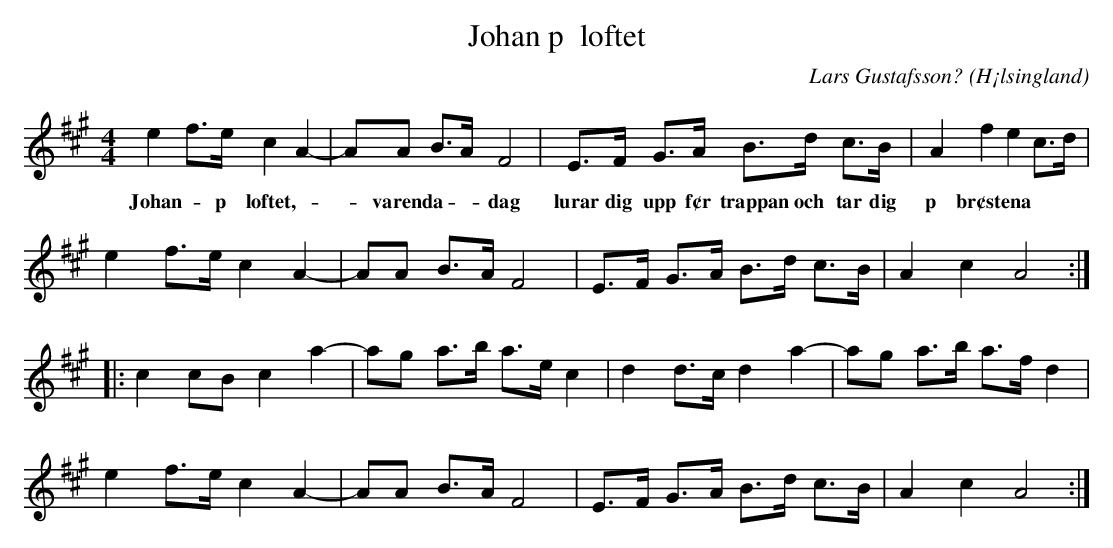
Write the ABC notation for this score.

X:1
T:Johan p  loftet
C:Lars Gustafsson?
O:H¡lsingland
M:4/4
L:1/8
K:A
e2 f>e c2 A2-|AA B>A F4|E>F G>A B>d c>B|A2 f2 e2 c>d|
w: Johan - p  loftet, -- varenda -- dag lurar dig upp f¢r trappan och tar dig p  br¢stena
e2 f>e c2 A2-|AA B>A F4|E>F G>A B>d c>B|A2 c2 A4:|
|:c2 cB c2 a2-|ag a>b a>e c2|d2 d>c d2 a2-|ag a>b a>f d2|
e2 f>e c2 A2-|AA B>A F4|E>F G>A B>d c>B|A2 c2 A4:|
